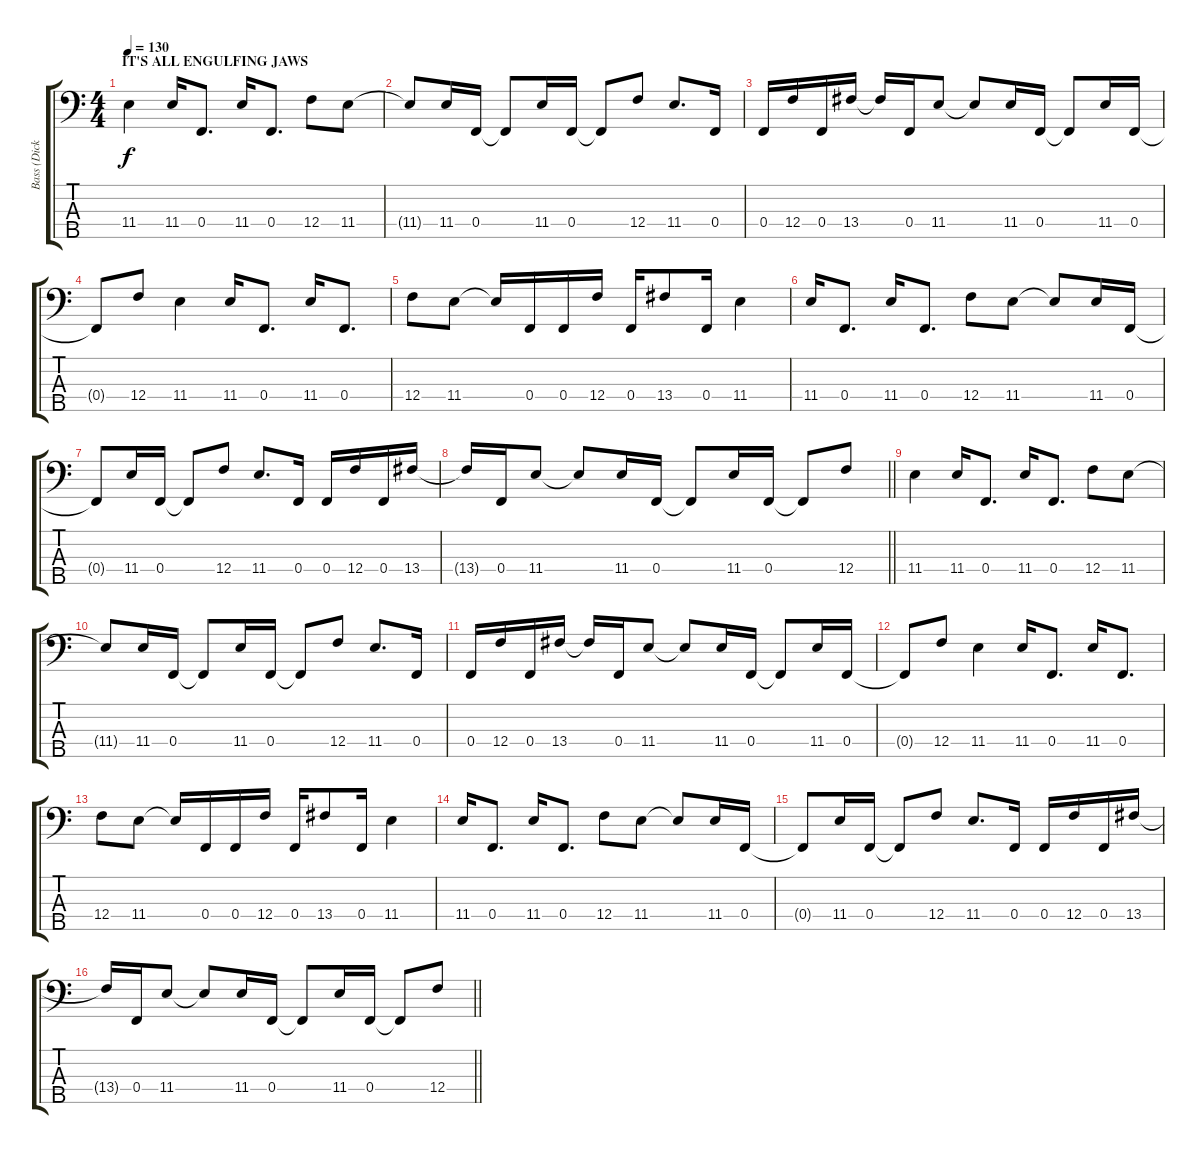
\track ("Bass (Dick Lovgren)" "Bass (Dick") {instrument slapbass1}
\staff {score tabs}
\tuning (Ab2 Eb2 Bb1 F1 C1) {hide}
\ts (4 4)
\section ("" "IT'S ALL ENGULFING JAWS")
\tempo 130
\clef f4
\ks c
11.4.4{dy f} 11.4.16 0.4.8{d} 11.4.16 0.4.8{d} 12.4.8 11.4.8 |
11.4{t}.8 11.4.16 0.4.16 0.4{t}.8 11.4.16 0.4.16 0.4{t}.8 12.4.8 11.4.8{d} 0.4.16 |
0.4.16 12.4.16 0.4.16 13.4.16 13.4{t}.16 0.4.16 11.4.8 11.4{t}.8 11.4.16 0.4.16 0.4{t}.8 11.4.16 0.4.16 |
0.4{t}.8 12.4.8 11.4.4 11.4.16 0.4.8{d} 11.4.16 0.4.8{d} |
12.4.8 11.4.8 11.4{t}.16 0.4.16 0.4.16 12.4.16 0.4.16 13.4.8 0.4.16 11.4.4 |
11.4.16 0.4.8{d} 11.4.16 0.4.8{d} 12.4.8 11.4.8 11.4{t}.8 11.4.16 0.4.16 |
0.4{t}.8 11.4.16 0.4.16 0.4{t}.8 12.4.8 11.4.8{d} 0.4.16 0.4.16 12.4.16 0.4.16 13.4.16 |
\barLineRight lightlight
13.4{t}.16 0.4.16 11.4.8 11.4{t}.8 11.4.16 0.4.16 0.4{t}.8 11.4.16 0.4.16 0.4{t}.8 12.4.8 |
11.4.4 11.4.16 0.4.8{d} 11.4.16 0.4.8{d} 12.4.8 11.4.8 |
11.4{t}.8 11.4.16 0.4.16 0.4{t}.8 11.4.16 0.4.16 0.4{t}.8 12.4.8 11.4.8{d} 0.4.16 |
0.4.16 12.4.16 0.4.16 13.4.16 13.4{t}.16 0.4.16 11.4.8 11.4{t}.8 11.4.16 0.4.16 0.4{t}.8 11.4.16 0.4.16 |
0.4{t}.8 12.4.8 11.4.4 11.4.16 0.4.8{d} 11.4.16 0.4.8{d} |
12.4.8 11.4.8 11.4{t}.16 0.4.16 0.4.16 12.4.16 0.4.16 13.4.8 0.4.16 11.4.4 |
11.4.16 0.4.8{d} 11.4.16 0.4.8{d} 12.4.8 11.4.8 11.4{t}.8 11.4.16 0.4.16 |
0.4{t}.8 11.4.16 0.4.16 0.4{t}.8 12.4.8 11.4.8{d} 0.4.16 0.4.16 12.4.16 0.4.16 13.4.16 |
\barLineRight lightlight
13.4{t}.16 0.4.16 11.4.8 11.4{t}.8 11.4.16 0.4.16 0.4{t}.8 11.4.16 0.4.16 0.4{t}.8 12.4.8
